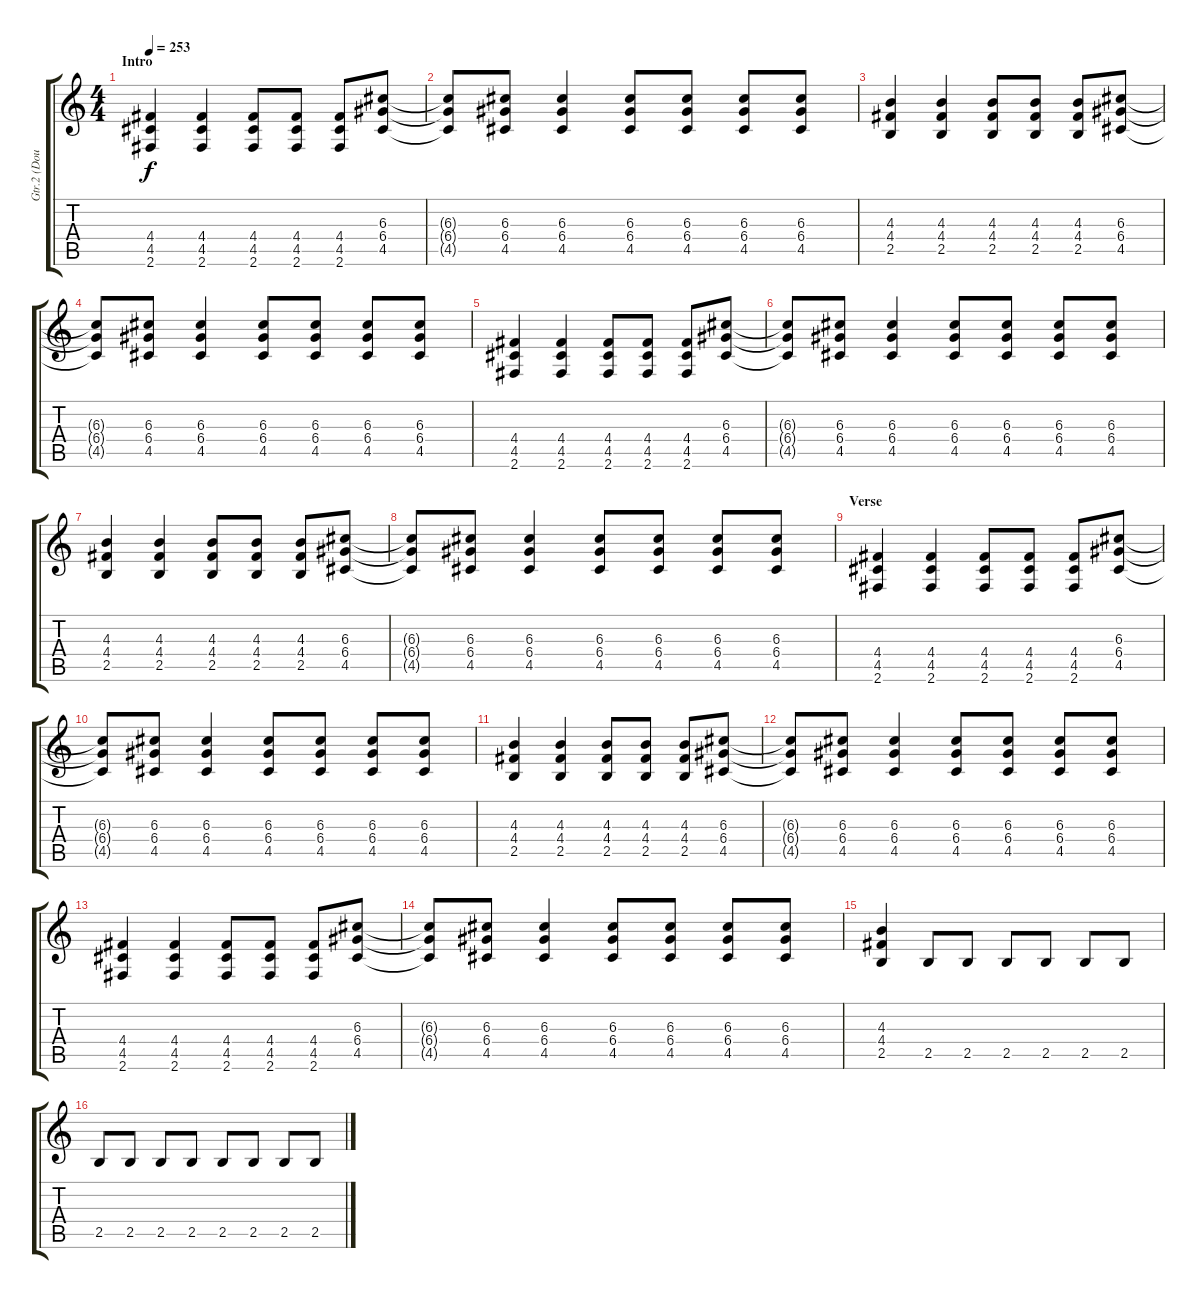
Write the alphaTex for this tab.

\track ("Gtr.2 (Doubled)" "Gtr.2 (Dou") {instrument overdrivenguitar}
\staff {score tabs}
\tuning (E4 B3 G3 D3 A2 E2) {hide}
\ts (4 4)
\section ("" "Intro")
\tempo 253
\clef g2
\ks c
(4.4 4.5 2.6).4{dy f instrument overdrivenguitar} (4.4 4.5 2.6).4 (4.4 4.5 2.6).8 (4.4 4.5 2.6).8 (4.4 4.5 2.6).8 (6.3 6.4 4.5).8 |
(6.3{t} 6.4{t} 4.5{t}).8 (6.3 6.4 4.5).8 (6.3 6.4 4.5).4 (6.3 6.4 4.5).8 (6.3 6.4 4.5).8 (6.3 6.4 4.5).8 (6.3 6.4 4.5).8 |
(4.3 4.4 2.5).4 (4.3 4.4 2.5).4 (4.3 4.4 2.5).8 (4.3 4.4 2.5).8 (4.3 4.4 2.5).8 (6.3 6.4 4.5).8 |
(6.3{t} 6.4{t} 4.5{t}).8 (6.3 6.4 4.5).8 (6.3 6.4 4.5).4 (6.3 6.4 4.5).8 (6.3 6.4 4.5).8 (6.3 6.4 4.5).8 (6.3 6.4 4.5).8 |
(4.4 4.5 2.6).4 (4.4 4.5 2.6).4 (4.4 4.5 2.6).8 (4.4 4.5 2.6).8 (4.4 4.5 2.6).8 (6.3 6.4 4.5).8 |
(6.3{t} 6.4{t} 4.5{t}).8 (6.3 6.4 4.5).8 (6.3 6.4 4.5).4 (6.3 6.4 4.5).8 (6.3 6.4 4.5).8 (6.3 6.4 4.5).8 (6.3 6.4 4.5).8 |
(4.3 4.4 2.5).4 (4.3 4.4 2.5).4 (4.3 4.4 2.5).8 (4.3 4.4 2.5).8 (4.3 4.4 2.5).8 (6.3 6.4 4.5).8 |
(6.3{t} 6.4{t} 4.5{t}).8 (6.3 6.4 4.5).8 (6.3 6.4 4.5).4 (6.3 6.4 4.5).8 (6.3 6.4 4.5).8 (6.3 6.4 4.5).8 (6.3 6.4 4.5).8 |
\section ("" "Verse")
(4.4 4.5 2.6).4 (4.4 4.5 2.6).4 (4.4 4.5 2.6).8 (4.4 4.5 2.6).8 (4.4 4.5 2.6).8 (6.3 6.4 4.5).8 |
(6.3{t} 6.4{t} 4.5{t}).8 (6.3 6.4 4.5).8 (6.3 6.4 4.5).4 (6.3 6.4 4.5).8 (6.3 6.4 4.5).8 (6.3 6.4 4.5).8 (6.3 6.4 4.5).8 |
(4.3 4.4 2.5).4 (4.3 4.4 2.5).4 (4.3 4.4 2.5).8 (4.3 4.4 2.5).8 (4.3 4.4 2.5).8 (6.3 6.4 4.5).8 |
(6.3{t} 6.4{t} 4.5{t}).8 (6.3 6.4 4.5).8 (6.3 6.4 4.5).4 (6.3 6.4 4.5).8 (6.3 6.4 4.5).8 (6.3 6.4 4.5).8 (6.3 6.4 4.5).8 |
(4.4 4.5 2.6).4 (4.4 4.5 2.6).4 (4.4 4.5 2.6).8 (4.4 4.5 2.6).8 (4.4 4.5 2.6).8 (6.3 6.4 4.5).8 |
(6.3{t} 6.4{t} 4.5{t}).8 (6.3 6.4 4.5).8 (6.3 6.4 4.5).4 (6.3 6.4 4.5).8 (6.3 6.4 4.5).8 (6.3 6.4 4.5).8 (6.3 6.4 4.5).8 |
(4.3 4.4 2.5).4 2.5.8 2.5.8 2.5.8 2.5.8 2.5.8 2.5.8 |
2.5.8 2.5.8 2.5.8 2.5.8 2.5.8 2.5.8 2.5.8 2.5.8
